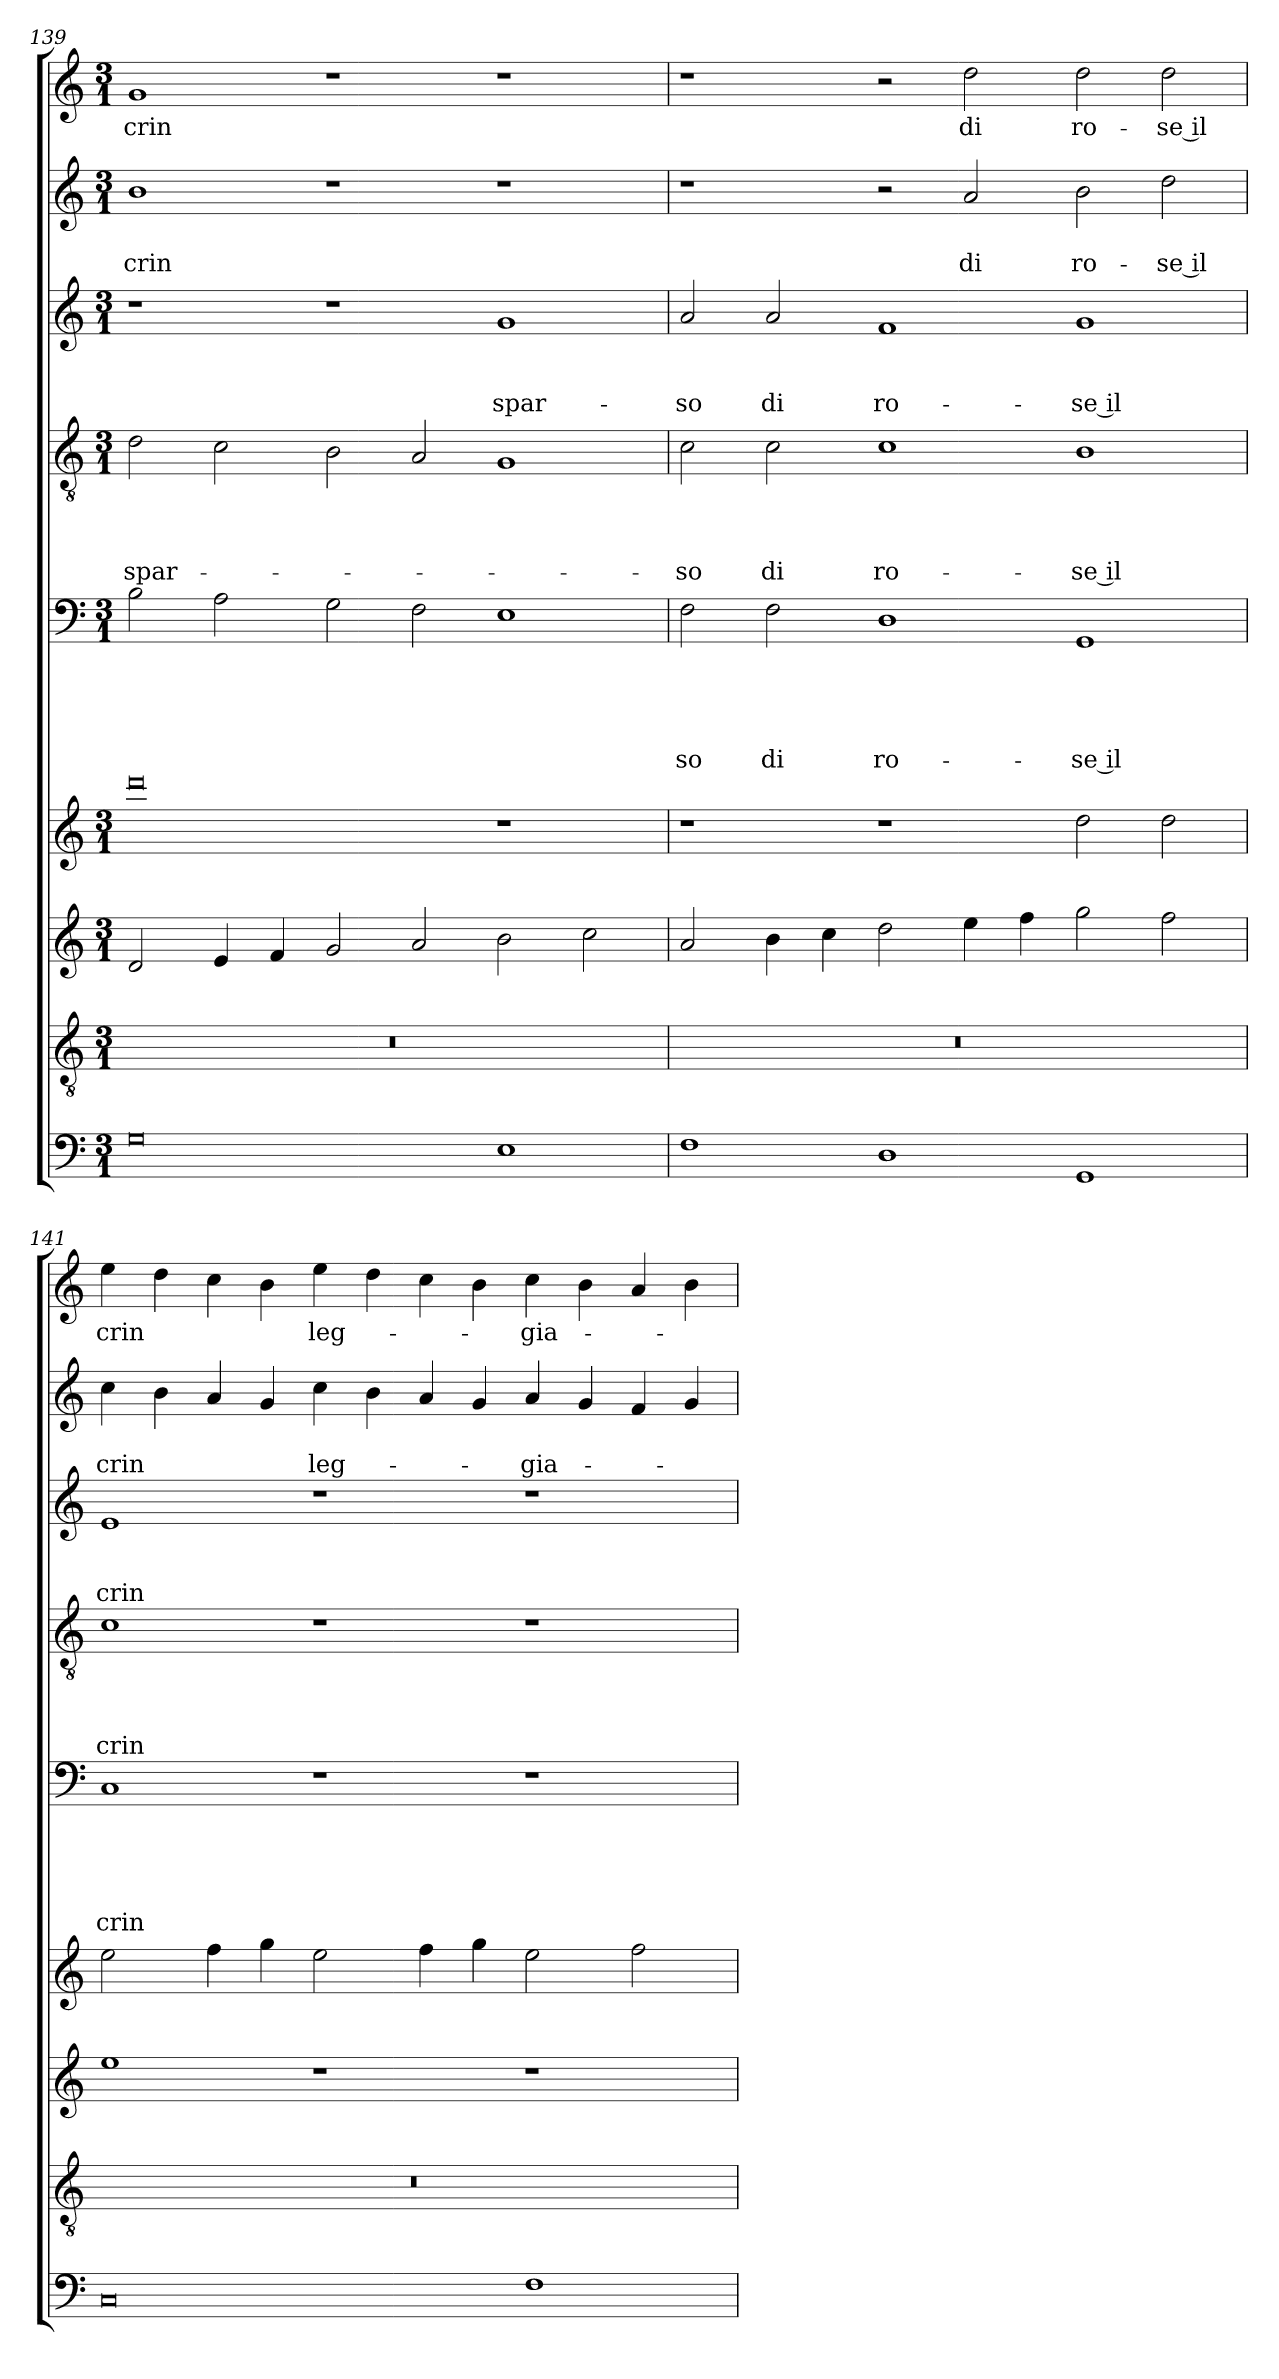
**kern	**kern	**kern	**kern	**kern	**text	**text	**text	**text	**text	**kern	**text	**text	**text	**text	**kern	**text	**text	**text	**kern	**text	**text	**kern	**text
*part9	*part8	*part7	*part6	*part5	*part5	*part5	*part5	*part5	*part5	*part4	*part4	*part4	*part4	*part4	*part3	*part3	*part3	*part3	*part2	*part2	*part2	*part1	*part1
*staff9	*staff8	*staff7	*staff6	*staff5	*staff5	*staff5	*staff5	*staff5	*staff5	*staff4	*staff4	*staff4	*staff4	*staff4	*staff3	*staff3	*staff3	*staff3	*staff2	*staff2	*staff2	*staff1	*staff1
*clefF4	*clefGv2	*clefG2	*clefG2	*clefF4	*	*	*	*	*	*clefGv2	*	*	*	*	*clefG2	*	*	*	*clefG2	*	*	*clefG2	*
*k[]	*k[]	*k[]	*k[]	*k[]	*	*	*	*	*	*k[]	*	*	*	*	*k[]	*	*	*	*k[]	*	*	*k[]	*
*C:	*C:	*C:	*C:	*C:	*	*	*	*	*	*C:	*	*	*	*	*C:	*	*	*	*C:	*	*	*C:	*
*M3/1	*M3/1	*M3/1	*M3/1	*M3/1	*	*	*	*	*	*M3/1	*	*	*	*	*M3/1	*	*	*	*M3/1	*	*	*M3/1	*
=139	=139	=139	=139	=139	=139	=139	=139	=139	=139	=139	=139	=139	=139	=139	=139	=139	=139	=139	=139	=139	=139	=139	=139
!	!	!	!	!	!	!	!	!	!	!	!	!	!	!LO:LY:b	!	!	!	!	!	!	!LO:LY:b	!	!LO:LY:b
0G	0.r	2d/	0ddd	2B\	.	.	.	.	.	2d\	.	.	.	spar-	1r	.	.	.	1b	.	crin	1g	crin
.	.	4e/	.	2A\	.	.	.	.	.	2c\	.	.	.	.	.	.	.	.	.	.	.	.	.
.	.	4f/	.	.	.	.	.	.	.	.	.	.	.	.	.	.	.	.	.	.	.	.	.
.	.	2g/	.	2G\	.	.	.	.	.	2B\	.	.	.	.	1r	.	.	.	1r	.	.	1r	.
.	.	2a/	.	2F\	.	.	.	.	.	2A/	.	.	.	.	.	.	.	.	.	.	.	.	.
!	!	!	!	!	!	!	!	!	!	!	!	!	!	!	!	!	!	!LO:LY:b	!	!	!	!	!
1E	.	2b\	1r	1E	.	.	.	.	.	1G	.	.	.	.	1g	.	.	spar-	1r	.	.	1r	.
.	.	2cc\	.	.	.	.	.	.	.	.	.	.	.	.	.	.	.	.	.	.	.	.	.
=140	=140	=140	=140	=140	=140	=140	=140	=140	=140	=140	=140	=140	=140	=140	=140	=140	=140	=140	=140	=140	=140	=140	=140
!	!	!	!	!	!	!	!	!	!LO:LY:b	!	!	!	!	!LO:LY:b	!	!	!	!LO:LY:b	!	!	!	!	!
1F	0.r	2a/	1r	2F\	.	.	.	.	-so	2c\	.	.	.	-so	2a/	.	.	-so	1r	.	.	1r	.
!	!	!	!	!	!	!	!	!	!LO:LY:b	!	!	!	!	!LO:LY:b	!	!	!	!LO:LY:b	!	!	!	!	!
.	.	4b\	.	2F\	.	.	.	.	di	2c\	.	.	.	di	2a/	.	.	di	.	.	.	.	.
.	.	4cc\	.	.	.	.	.	.	.	.	.	.	.	.	.	.	.	.	.	.	.	.	.
!	!	!	!	!	!	!	!	!	!LO:LY:b	!	!	!	!	!LO:LY:b	!	!	!	!LO:LY:b	!	!	!	!	!
1D	.	2dd\	1r	1D	.	.	.	.	ro-	1c	.	.	.	ro-	1f	.	.	ro-	2r	.	.	2r	.
!	!	!	!	!	!	!	!	!	!	!	!	!	!	!	!	!	!	!	!	!	!LO:LY:b	!	!LO:LY:b
.	.	4ee\	.	.	.	.	.	.	.	.	.	.	.	.	.	.	.	.	2a/	.	di	2dd\	di
.	.	4ff\	.	.	.	.	.	.	.	.	.	.	.	.	.	.	.	.	.	.	.	.	.
!	!	!	!	!	!	!	!	!	!LO:LY:b	!	!	!	!	!LO:LY:b	!	!	!	!LO:LY:b	!	!	!LO:LY:b	!	!LO:LY:b
1GG	.	2gg\	2dd\	1GG	.	.	.	.	-se il	1B	.	.	.	-se il	1g	.	.	-se il	2b\	.	ro-	2dd\	ro-
!	!	!	!	!	!	!	!	!	!	!	!	!	!	!	!	!	!	!	!	!	!LO:LY:b	!	!LO:LY:b
.	.	2ff\	2dd\	.	.	.	.	.	.	.	.	.	.	.	.	.	.	.	2dd\	.	-se il	2dd\	-se il
=141	=141	=141	=141	=141	=141	=141	=141	=141	=141	=141	=141	=141	=141	=141	=141	=141	=141	=141	=141	=141	=141	=141	=141
!	!	!	!	!	!	!	!	!	!LO:LY:b	!	!	!	!	!LO:LY:b	!	!	!	!LO:LY:b	!	!	!LO:LY:b	!	!LO:LY:b
0C	0.r	1ee	2ee\	1C	.	.	.	.	crin	1c	.	.	.	crin	1e	.	.	crin	4cc\	.	crin	4ee\	crin
.	.	.	.	.	.	.	.	.	.	.	.	.	.	.	.	.	.	.	4b\	.	.	4dd\	.
.	.	.	4ff\	.	.	.	.	.	.	.	.	.	.	.	.	.	.	.	4a/	.	.	4cc\	.
.	.	.	4gg\	.	.	.	.	.	.	.	.	.	.	.	.	.	.	.	4g/	.	.	4b\	.
!	!	!	!	!	!	!	!	!	!	!	!	!	!	!	!	!	!	!	!	!	!LO:LY:b	!	!LO:LY:b
.	.	1r	2ee\	1r	.	.	.	.	.	1r	.	.	.	.	1r	.	.	.	4cc\	.	leg-	4ee\	leg-
.	.	.	.	.	.	.	.	.	.	.	.	.	.	.	.	.	.	.	4b\	.	.	4dd\	.
.	.	.	4ff\	.	.	.	.	.	.	.	.	.	.	.	.	.	.	.	4a/	.	.	4cc\	.
.	.	.	4gg\	.	.	.	.	.	.	.	.	.	.	.	.	.	.	.	4g/	.	.	4b\	.
!	!	!	!	!	!	!	!	!	!	!	!	!	!	!	!	!	!	!	!	!	!LO:LY:b	!	!LO:LY:b
1F	.	1r	2ee\	1r	.	.	.	.	.	1r	.	.	.	.	1r	.	.	.	4a/	.	-gia-	4cc\	-gia-
.	.	.	.	.	.	.	.	.	.	.	.	.	.	.	.	.	.	.	4g/	.	.	4b\	.
.	.	.	2ff\	.	.	.	.	.	.	.	.	.	.	.	.	.	.	.	4f/	.	.	4a/	.
.	.	.	.	.	.	.	.	.	.	.	.	.	.	.	.	.	.	.	4g/	.	.	4b\	.
=	=	=	=	=	=	=	=	=	=	=	=	=	=	=	=	=	=	=	=	=	=	=	=
*-	*-	*-	*-	*-	*-	*-	*-	*-	*-	*-	*-	*-	*-	*-	*-	*-	*-	*-	*-	*-	*-	*-	*-
